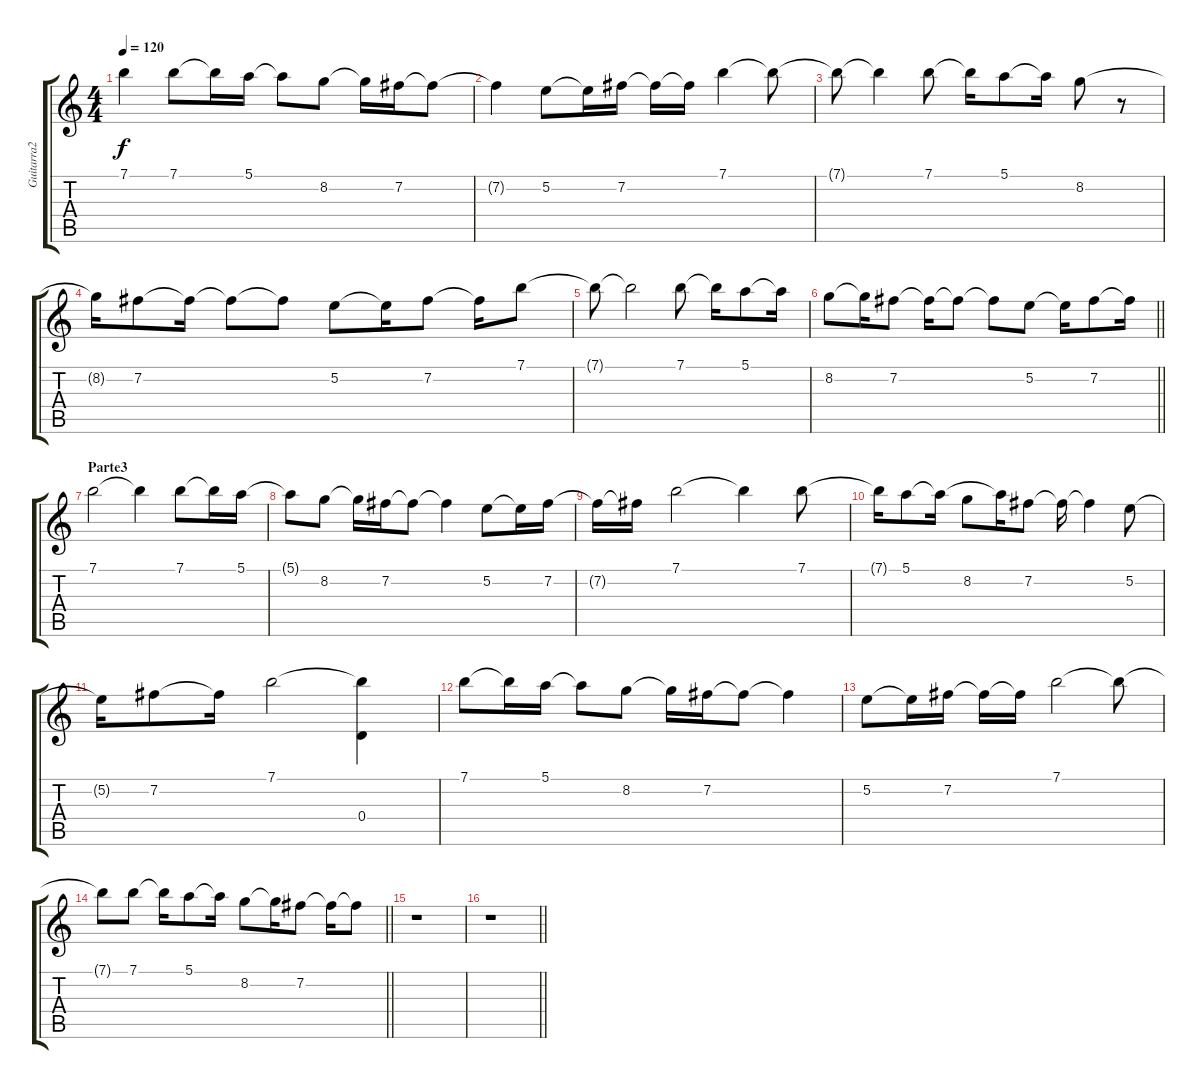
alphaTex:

\track ("Guitarra2" "Guitarra2") {instrument electricguitarjazz}
\staff {score tabs}
\tuning (E4 B3 G3 D3 A2 E2) {hide}
\ts (4 4)
\tempo 120
\clef g2
\ks c
7.1{t}.4{dy f} 7.1.8 7.1{t}.16 5.1.16 5.1{t}.8 8.2.8 8.2{t}.16 7.2.16 7.2{t}.8 |
7.2{t}.4 5.2.8 5.2{t}.16 7.2.16 7.2{t}.16 7.2{t}.16 7.1.4 7.1{t}.8 |
7.1{t}.8 7.1{t}.4 7.1.8 7.1{t}.16 5.1.8 5.1{t}.16 8.2.8 r.8 |
8.2{t}.16 7.2.8 7.2{t}.16 7.2{t}.8 7.2{t}.8 5.2.8 5.2{t}.16 7.2.8 7.2{t}.16 7.1.8 |
7.1{t}.8 7.1{t}.2 7.1.8 7.1{t}.16 5.1.8 5.1{t}.16 |
\barLineRight lightlight
8.2.8 8.2{t}.16 7.2.8 7.2{t}.16 7.2{t}.8 7.2{t}.8 5.2.8 5.2{t}.16 7.2.8 7.2{t}.16 |
\section ("" "Parte3")
7.1.2 7.1{t}.4 7.1.8 7.1{t}.16 5.1.16 |
5.1{t}.8 8.2.8 8.2{t}.16 7.2.16 7.2{t}.8 7.2{t}.4 5.2.8 5.2{t}.16 7.2.16 |
7.2{t}.16 7.2{t}.16 7.1.2 7.1{t}.4 7.1.8 |
7.1{t}.16 5.1.8 5.1{t}.16 8.2.8 5.1{t}.16 7.2.8 7.2{t}.16 7.2{t}.4 5.2.8 |
5.2{t}.16 7.2.8 7.2{t}.16 7.1.2 (7.1{t} 0.4).4 |
7.1.8 7.1{t}.16 5.1.16 5.1{t}.8 8.2.8 8.2{t}.16 7.2.16 7.2{t}.8 7.2{t}.4 |
5.2.8 5.2{t}.16 7.2.16 7.2{t}.16 7.2{t}.16 7.1.2 7.1{t}.8 |
\barLineRight lightlight
7.1{t}.8 7.1.8 7.1{t}.16 5.1.8 5.1{t}.16 8.2.8 8.2{t}.16 7.2.8 7.2{t}.16 7.2{t}.8 |
\section ("" "")
r.1 |
\barLineRight lightlight
r.1
